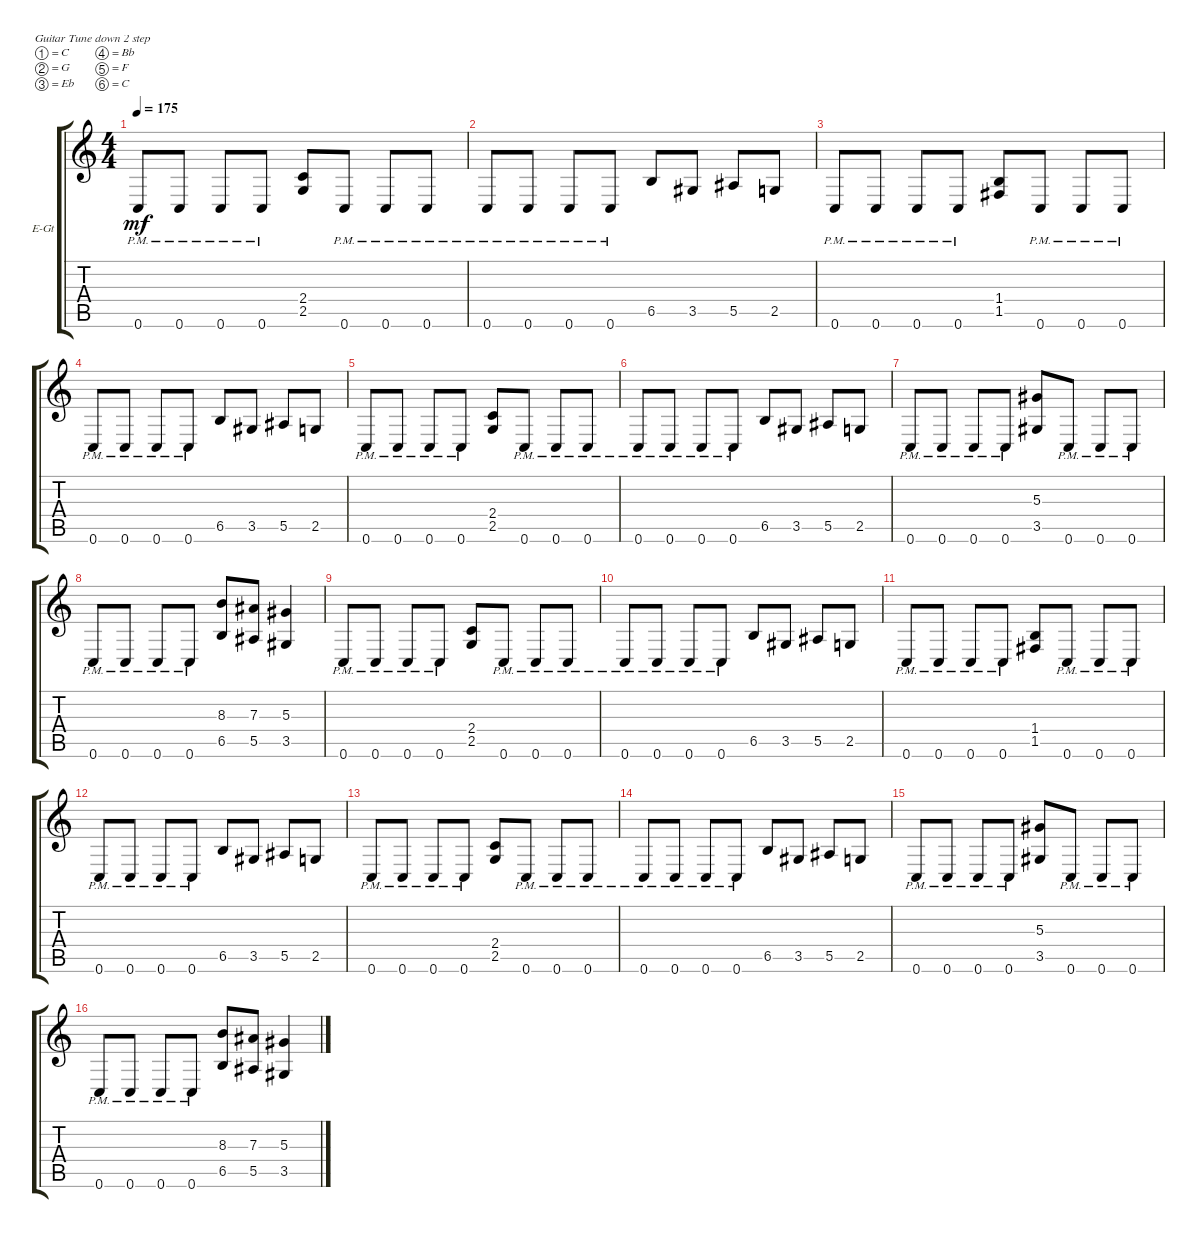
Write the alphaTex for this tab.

\defaultSystemsLayout 4
\bracketExtendMode groupsimilarinstruments
\firstSystemTrackNameOrientation horizontal
\otherSystemsTrackNameOrientation horizontal
\track ("Electric Guitar" "E-Gt") {instrument distortionguitar}
\staff {score tabs}
\tuning (C4 G3 Eb3 Bb2 F2 C2)
\ts (4 4)
\tempo 175
\clef g2
\ks c
0.6{pm}.8{dy mf instrument distortionguitar} 0.6{pm}.8 0.6{pm}.8 0.6{pm}.8 (2.5 2.4).8 0.6{pm}.8 0.6{pm}.8 0.6{pm}.8 |
0.6{pm}.8 0.6{pm}.8 0.6{pm}.8 0.6{pm}.8 6.5.8 3.5.8 5.5.8 2.5.8 |
0.6{pm}.8 0.6{pm}.8 0.6{pm}.8 0.6{pm}.8 (1.5 1.4).8 0.6{pm}.8 0.6{pm}.8 0.6{pm}.8 |
0.6{pm}.8 0.6{pm}.8 0.6{pm}.8 0.6{pm}.8 6.5.8 3.5.8 5.5.8 2.5.8 |
0.6{pm}.8 0.6{pm}.8 0.6{pm}.8 0.6{pm}.8 (2.5 2.4).8 0.6{pm}.8 0.6{pm}.8 0.6{pm}.8 |
0.6{pm}.8 0.6{pm}.8 0.6{pm}.8 0.6{pm}.8 6.5.8 3.5.8 5.5.8 2.5.8 |
0.6{pm}.8 0.6{pm}.8 0.6{pm}.8 0.6{pm}.8 (3.5 5.3).8 0.6{pm}.8 0.6{pm}.8 0.6{pm}.8 |
0.6{pm}.8 0.6{pm}.8 0.6{pm}.8 0.6{pm}.8 (6.5 8.3).8 (5.5 7.3).8 (3.5 5.3).4 |
0.6{pm}.8 0.6{pm}.8 0.6{pm}.8 0.6{pm}.8 (2.5 2.4).8 0.6{pm}.8 0.6{pm}.8 0.6{pm}.8 |
0.6{pm}.8 0.6{pm}.8 0.6{pm}.8 0.6{pm}.8 6.5.8 3.5.8 5.5.8 2.5.8 |
0.6{pm}.8 0.6{pm}.8 0.6{pm}.8 0.6{pm}.8 (1.5 1.4).8 0.6{pm}.8 0.6{pm}.8 0.6{pm}.8 |
0.6{pm}.8 0.6{pm}.8 0.6{pm}.8 0.6{pm}.8 6.5.8 3.5.8 5.5.8 2.5.8 |
0.6{pm}.8 0.6{pm}.8 0.6{pm}.8 0.6{pm}.8 (2.5 2.4).8 0.6{pm}.8 0.6{pm}.8 0.6{pm}.8 |
0.6{pm}.8 0.6{pm}.8 0.6{pm}.8 0.6{pm}.8 6.5.8 3.5.8 5.5.8 2.5.8 |
0.6{pm}.8 0.6{pm}.8 0.6{pm}.8 0.6{pm}.8 (3.5 5.3).8 0.6{pm}.8 0.6{pm}.8 0.6{pm}.8 |
0.6{pm}.8 0.6{pm}.8 0.6{pm}.8 0.6{pm}.8 (6.5 8.3).8 (5.5 7.3).8 (3.5 5.3).4
